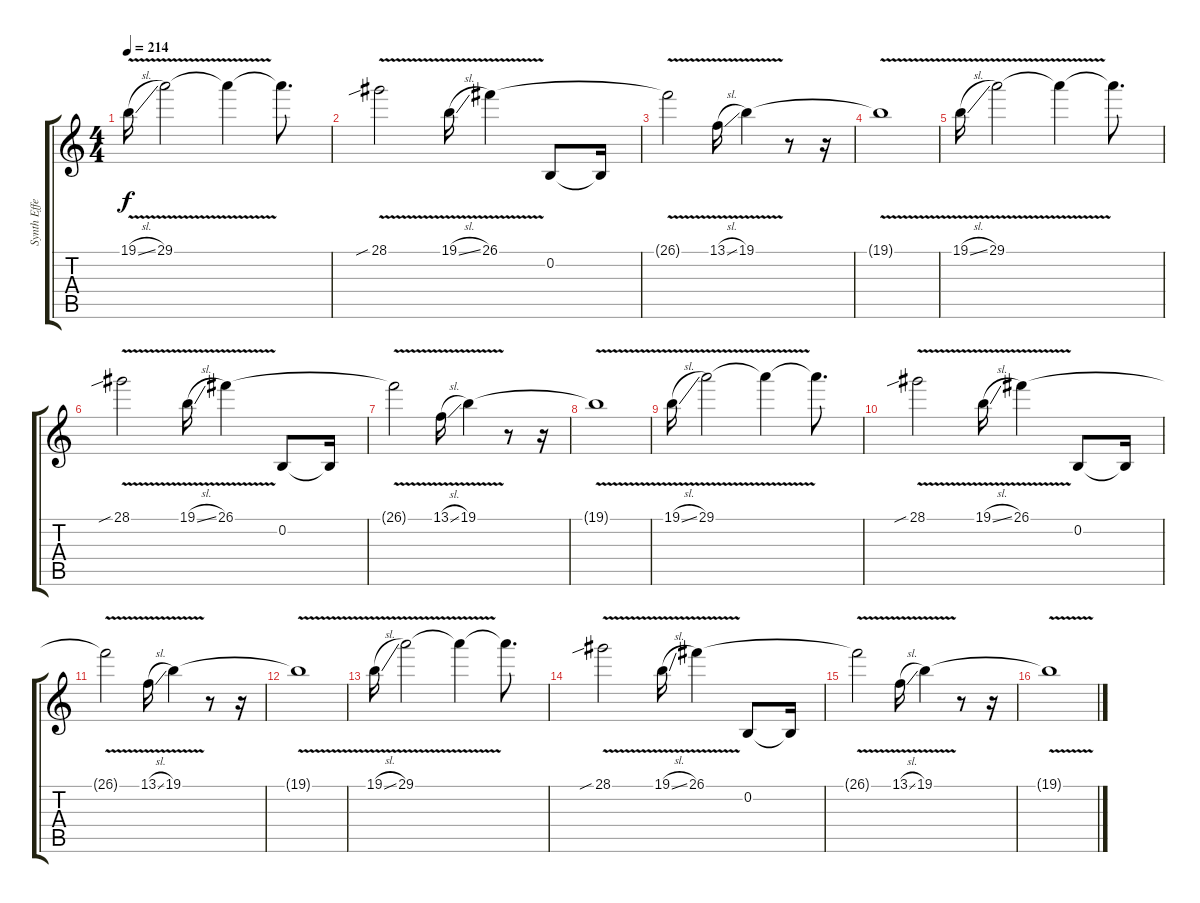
\track ("Synth Effect" "Synth Effe") {instrument lead8bassandlead}
\staff {score tabs}
\tuning (E4 B3 G3 D3 A2 E2) {hide}
\ts (4 4)
\tempo 214
\clef g2
\ks c
19.1{v sl}.16{dy f} 29.1{v}.2 29.1{t}.4 29.1{t}.8{d} |
28.1{v sib}.2 19.1{v sl}.16 26.1{v}.4 0.2.8 0.2{t}.16 |
26.1{t}.2 13.1{v sl}.16 19.1{v}.4 r.8 r.16 |
19.1{t}.1 |
19.1{v sl}.16 29.1{v}.2 29.1{t}.4 29.1{t}.8{d} |
28.1{v sib}.2 19.1{v sl}.16 26.1{v}.4 0.2.8 0.2{t}.16 |
26.1{t}.2 13.1{v sl}.16 19.1{v}.4 r.8 r.16 |
19.1{t}.1 |
19.1{v sl}.16 29.1{v}.2 29.1{t}.4 29.1{t}.8{d} |
28.1{v sib}.2 19.1{v sl}.16 26.1{v}.4 0.2.8 0.2{t}.16 |
26.1{t}.2 13.1{v sl}.16 19.1{v}.4 r.8 r.16 |
19.1{t}.1 |
19.1{v sl}.16 29.1{v}.2 29.1{t}.4 29.1{t}.8{d} |
28.1{v sib}.2 19.1{v sl}.16 26.1{v}.4 0.2.8 0.2{t}.16 |
26.1{t}.2 13.1{v sl}.16 19.1{v}.4 r.8 r.16 |
19.1{t}.1
